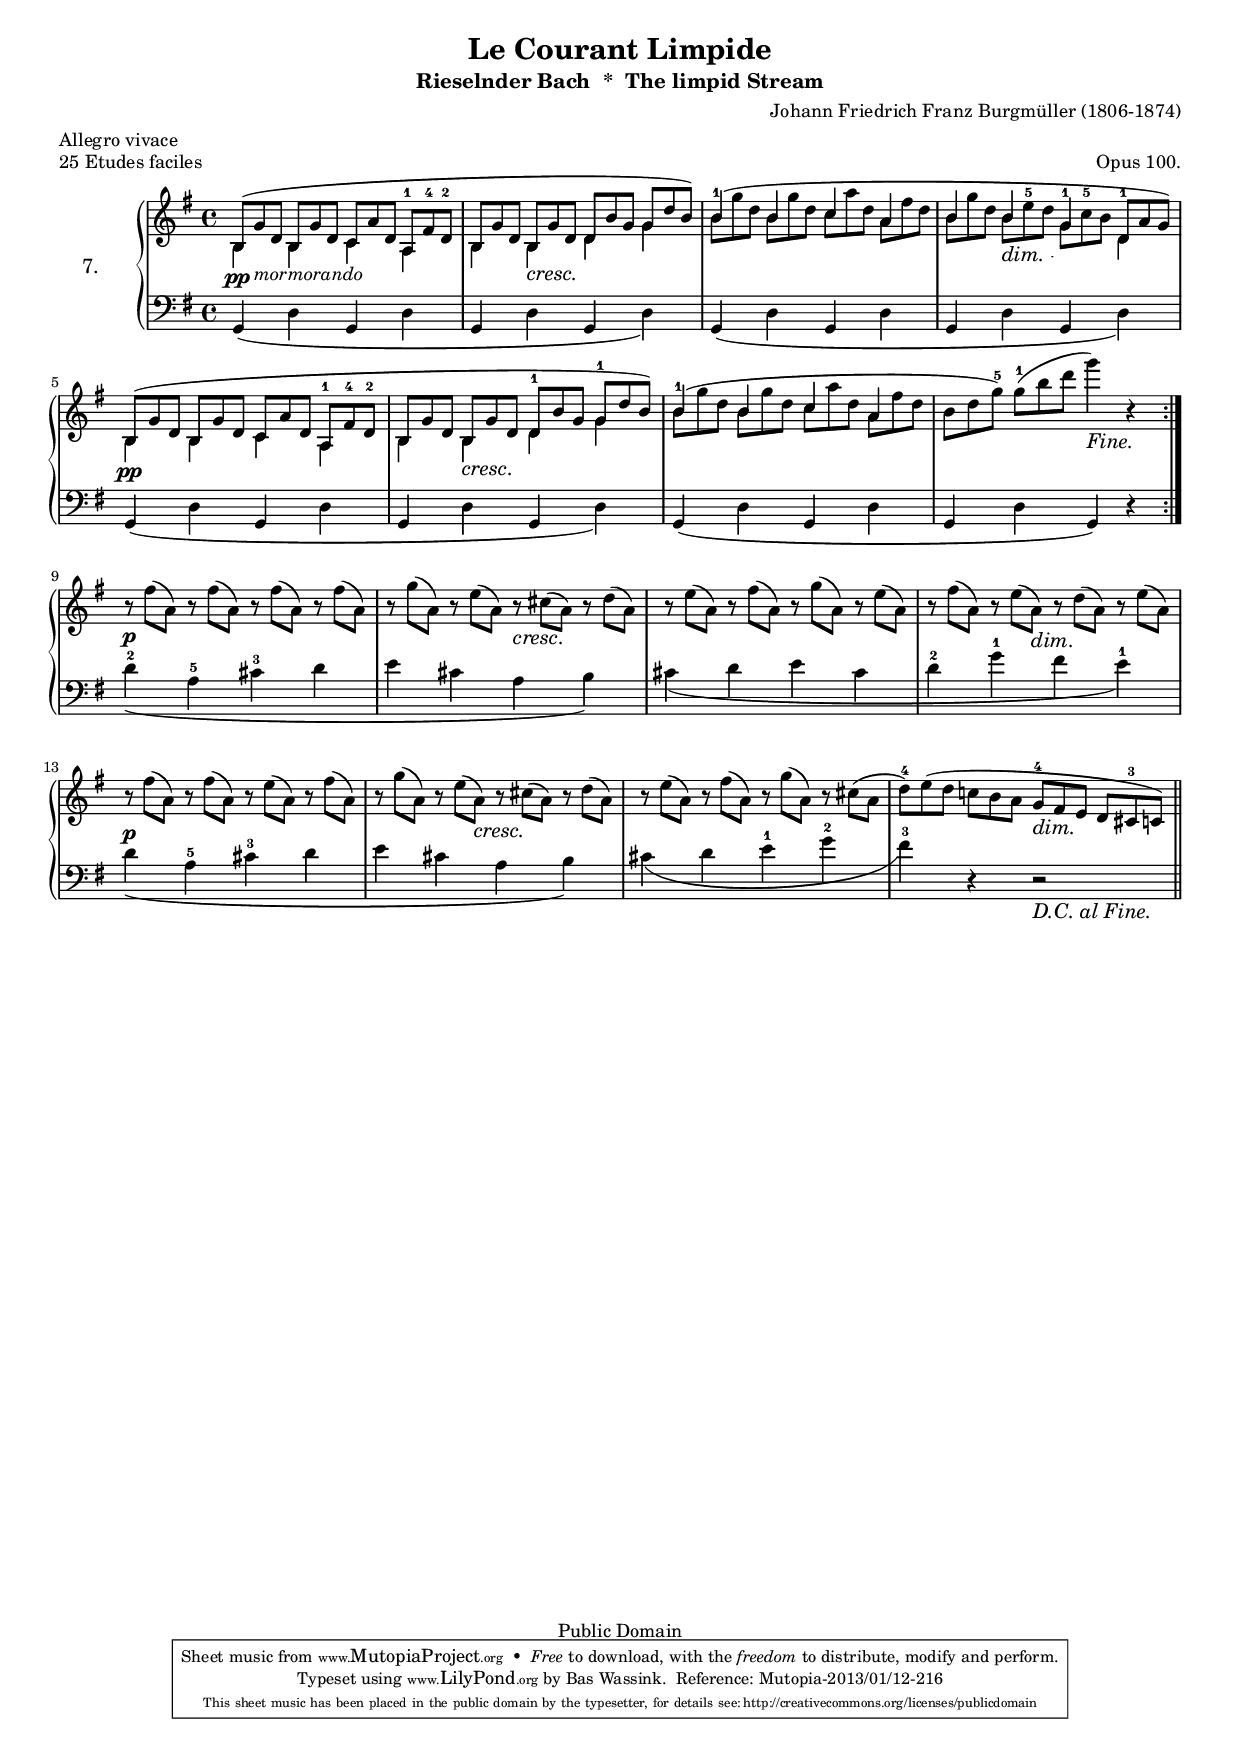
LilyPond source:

\version "2.16.0"
#(set-global-staff-size 16)
\include "nederlands.ly"
\header {
  title             = "Le Courant Limpide"
  subtitle          = "Rieselnder Bach  *  The limpid Stream"
  composer          = "Johann Friedrich Franz Burgmüller (1806-1874)"
  opus              = "Opus 100."
  piece             = "25 Etudes faciles"
  meter             = "Allegro vivace"
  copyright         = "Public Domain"
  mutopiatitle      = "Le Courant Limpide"
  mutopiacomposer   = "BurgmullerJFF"
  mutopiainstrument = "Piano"
  date              = "19th Century"
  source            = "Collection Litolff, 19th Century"
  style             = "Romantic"
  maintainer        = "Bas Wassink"
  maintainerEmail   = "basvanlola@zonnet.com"

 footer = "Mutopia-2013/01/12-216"
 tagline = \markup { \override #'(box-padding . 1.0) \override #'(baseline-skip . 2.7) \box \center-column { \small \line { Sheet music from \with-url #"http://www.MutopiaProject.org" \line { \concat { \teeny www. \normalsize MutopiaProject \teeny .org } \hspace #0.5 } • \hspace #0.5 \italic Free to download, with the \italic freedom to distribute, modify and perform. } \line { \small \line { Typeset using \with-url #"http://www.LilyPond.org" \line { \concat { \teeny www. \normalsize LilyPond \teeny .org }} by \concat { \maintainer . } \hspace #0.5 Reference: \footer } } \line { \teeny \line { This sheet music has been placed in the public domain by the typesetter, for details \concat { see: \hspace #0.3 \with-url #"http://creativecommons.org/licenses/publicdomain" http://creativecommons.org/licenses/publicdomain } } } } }
}

Global =  {\key g\major \time 4/4}

VoiceI =  \relative c' {
  \override TupletBracket #'bracket-visibility = ##f
  \override TupletNumber #'stencil = ##f
  \repeat volta 2 {
  \stemUp \slurUp \set tupletSpannerDuration = #(ly:make-moment 1 4) \times 2/3 {b8 ( g'_ \markup{\italic "mormorando"} d b g' d c a' d, a-1 fis'-4 d-2 
  b8 g' d b_\cresc g'\! d d b' g g d'  b)}
  b4-1 ( b c a
  b b_\dim g\! \times 2/3 {d8 a'  g)}
  
  \times 2/3 {b,8( g' d b g' d c a' d, a-1 fis'-4 d-2 
  b8 g' d b_\cresc g'\! d d-1 b' g g-1 d'  b)}
  b4-1 ( b c a
  \stemNeutral \times 2/3 {b8 d g)-5 g-1 ( b d} g4)_ \markup{\large {\italic "Fine."}} r
  }
  
  \times 2/3 {r8 fis, ( a,) r fis' ( a,) r fis' ( a,) r fis' ( a,)
  r g' ( a,) r e' ( a,) r_\cresc cis\! ( a) r d ( a)
  r e' ( a,) r fis' ( a,) r g' ( a,) r e' ( a,)
  r fis' ( a,) r e' ( a,)_\dim r\! d ( a) r e' ( a,)
  
  r fis' ( a,) r fis' ( a,) r e' ( a,) r fis' ( a,)
  r g' ( a,) r e' ( a,)_\cresc r\! cis ( a) r d ( a)
  r e' ( a,) r fis' ( a,) r g' ( a,) r cis ( a
   d)-4 e ( d c! b a g-4_\dim fis\! e d cis-3  c)}
  \bar "||"   
  }
  
VoiceII =  \relative c' {
  \override TupletBracket #'bracket-visibility = ##f
  \override TupletNumber #'stencil = ##f
  \set tupletSpannerDuration = #(ly:make-moment 1 4)
  
  \stemDown b4_\pp b c a
  b b d g
  \times 2/3 {b8 g' d b g' d c a' d, a fis' d
  b g' d b e-5 d g,-1 c-5 b } d,4-1
  
  \stemDown b4_\pp b c a
  b b d g
  \times 2/3 {b8 g' d b g' d c a' d, a fis' d}
  s1
  
  s s s s
  
  s s s s
  }

VoiceIII =  \relative c {
  \slurDown \stemNeutral g4 ( d' g, d'
  g, d' g,  d')
  g, ( d' g, d'
  g, d' g,  d')
  
  g, ( d' g, d'
  g, d' g,  d')
  g, ( d' g, d'
  g, d'  g,) r
  
  d''-2^\p ( a-5 cis-3 d
  e cis a  b)
  cis ( d e cis
  d-2 g-1 fis  e)-1
  
  d^\p ( a-5 cis-3 d
  e cis a  b)
  cis ( d e-1 g-2
   fis)-3 r r2_ \markup{\large {\italic "D.C. al Fine."}}
  }

\score { {
\context PianoStaff <<
  \set PianoStaff.midiInstrument = "acoustic grand"
  \set PianoStaff.instrumentName = \markup{\large "7."}
  \context Staff = "up" <<
%    \override Staff.NoteCollision   #'merge-differently-dotted = ##t
    \Global \clef treble
    \context Voice=VcI \VoiceI
    \context Voice=VcII \VoiceII
  >>
  \context Staff = "down" <<
    \Global \clef bass
    \context Voice=VcIII \VoiceIII
  >>
>>
}
\layout {}

  \midi {
    \tempo 4 = 176
    }
}
